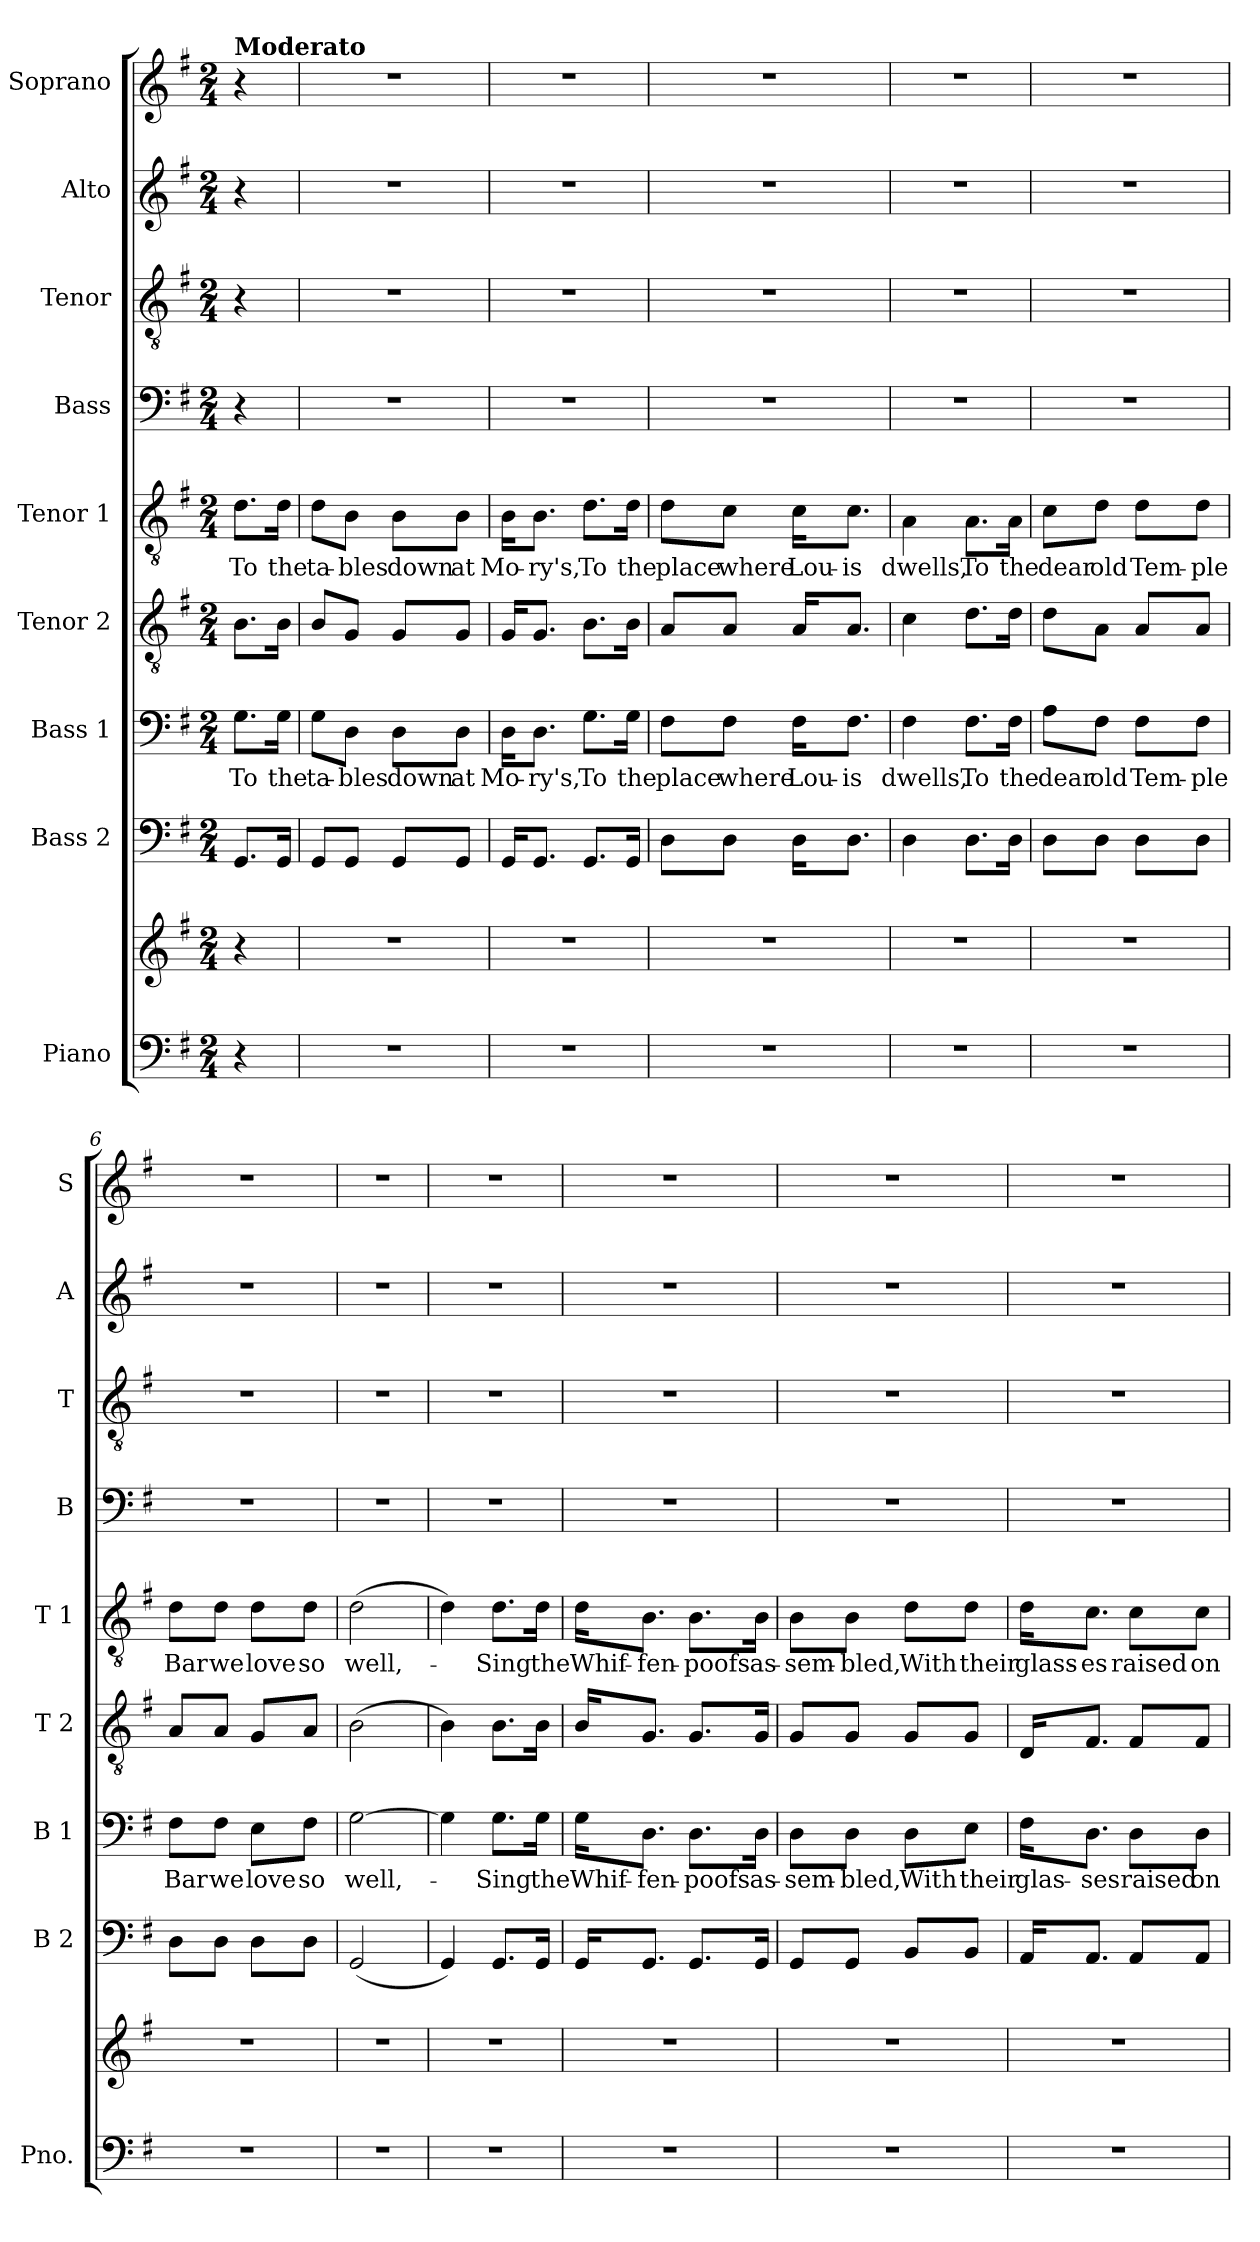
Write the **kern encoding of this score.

**kern	**kern	**kern	**kern	**text	**kern	**kern	**text	**kern	**kern	**kern	**kern
*part9	*part9	*part8	*part7	*part7	*part6	*part5	*part5	*part4	*part3	*part2	*part1
*staff10	*staff9	*staff8	*staff7	*staff7	*staff6	*staff5	*staff5	*staff4	*staff3	*staff2	*staff1
*I"Piano	*	*I"Bass 2	*I"Bass 1	*	*I"Tenor 2	*I"Tenor 1	*	*I"Bass	*I"Tenor	*I"Alto	*I"Soprano
*I'Pno.	*	*I'B 2	*I'B 1	*	*I'T 2	*I'T 1	*	*I'B	*I'T	*I'A	*I'S
*clefF4	*clefG2	*clefF4	*clefF4	*	*clefGv2	*clefGv2	*	*clefF4	*clefGv2	*clefG2	*clefG2
*k[f#]	*k[f#]	*k[f#]	*k[f#]	*	*k[f#]	*k[f#]	*	*k[f#]	*k[f#]	*k[f#]	*k[f#]
*G:	*G:	*G:	*G:	*	*G:	*G:	*	*G:	*G:	*G:	*G:
*M2/4	*M2/4	*M2/4	*M2/4	*	*M2/4	*M2/4	*	*M2/4	*M2/4	*M2/4	*M2/4
*MM96	*MM96	*MM96	*MM96	*	*MM96	*MM96	*	*MM96	*MM96	*MM96	*MM96
=	=	=	=	=	=	=	=	=	=	=	=
!	!	!	!	!	!	!	!	!	!	!	!LO:TX:a:B:t=Moderato
4r	4r	8.GG/L	8.G\L	To	8.B\L	8.d\L	To	4r	4r	4r	4r
.	.	16GG/Jk	16G\Jk	the	16B\Jk	16d\Jk	the	.	.	.	.
=1	=1	=1	=1	=1	=1	=1	=1	=1	=1	=1	=1
2r	2r	8GG/L	8G\L	ta-	8B/L	8d\L	ta-	2r	2r	2r	2r
.	.	8GG/J	8D\J	-bles	8G/J	8B\J	-bles	.	.	.	.
.	.	8GG/L	8D\L	down	8G/L	8B\L	down	.	.	.	.
.	.	8GG/J	8D\J	at	8G/J	8B\J	at	.	.	.	.
=2	=2	=2	=2	=2	=2	=2	=2	=2	=2	=2	=2
2r	2r	16GG/KL	16D\KL	Mo-	16G/KL	16B\KL	Mo-	2r	2r	2r	2r
.	.	8.GG/J	8.D\J	-ry's,	8.G/J	8.B\J	-ry's,	.	.	.	.
.	.	8.GG/L	8.G\L	To	8.B\L	8.d\L	To	.	.	.	.
.	.	16GG/Jk	16G\Jk	the	16B\Jk	16d\Jk	the	.	.	.	.
=3	=3	=3	=3	=3	=3	=3	=3	=3	=3	=3	=3
2r	2r	8D\L	8F#\L	place	8A/L	8d\L	place	2r	2r	2r	2r
.	.	8D\J	8F#\J	where	8A/J	8c\J	where	.	.	.	.
.	.	16D\KL	16F#\KL	Lou-	16A/KL	16c\KL	Lou-	.	.	.	.
.	.	8.D\J	8.F#\J	-is	8.A/J	8.c\J	-is	.	.	.	.
!!LO:PB:g=z
=4	=4	=4	=4	=4	=4	=4	=4	=4	=4	=4	=4
2r	2r	4D\	4F#\	dwells,	4c\	4A\	dwells,	2r	2r	2r	2r
.	.	8.D\L	8.F#\L	To	8.d\L	8.A\L	To	.	.	.	.
.	.	16D\Jk	16F#\Jk	the	16d\Jk	16A\Jk	the	.	.	.	.
=5	=5	=5	=5	=5	=5	=5	=5	=5	=5	=5	=5
2r	2r	8D\L	8A\L	dear	8d\L	8c\L	dear	2r	2r	2r	2r
.	.	8D\J	8F#\J	old	8A\J	8d\J	old	.	.	.	.
.	.	8D\L	8F#\L	Tem-	8A/L	8d\L	Tem-	.	.	.	.
.	.	8D\J	8F#\J	-ple	8A/J	8d\J	-ple	.	.	.	.
=6	=6	=6	=6	=6	=6	=6	=6	=6	=6	=6	=6
2r	2r	8D\L	8F#\L	Bar	8A/L	8d\L	Bar	2r	2r	2r	2r
.	.	8D\J	8F#\J	we	8A/J	8d\J	we	.	.	.	.
.	.	8D\L	8E\L	love	8G/L	8d\L	love	.	.	.	.
.	.	8D\J	8F#\J	so	8A/J	8d\J	so	.	.	.	.
=7	=7	=7	=7	=7	=7	=7	=7	=7	=7	=7	=7
2r	2r	(2GG/	[>2G\	well,-	(2B\	(2d\	well,-	2r	2r	2r	2r
!!LO:PB:g=z
=8	=8	=8	=8	=8	=8	=8	=8	=8	=8	=8	=8
2r	2r	4GG/)	4G\]	.	4B\)	4d\)	.	2r	2r	2r	2r
.	.	8.GG/L	8.G\L	-Sing	8.B\L	8.d\L	-Sing	.	.	.	.
.	.	16GG/Jk	16G\Jk	the	16B\Jk	16d\Jk	the	.	.	.	.
=9	=9	=9	=9	=9	=9	=9	=9	=9	=9	=9	=9
2r	2r	16GG/KL	16G\KL	Whif-	16B/KL	16d\KL	Whif-	2r	2r	2r	2r
.	.	8.GG/J	8.D\J	-fen-	8.G/J	8.B\J	-fen-	.	.	.	.
.	.	8.GG/L	8.D\L	-poofs	8.G/L	8.B\L	-poofs	.	.	.	.
.	.	16GG/Jk	16D\Jk	as-	16G/Jk	16B\Jk	as-	.	.	.	.
=10	=10	=10	=10	=10	=10	=10	=10	=10	=10	=10	=10
2r	2r	8GG/L	8D\L	-sem-	8G/L	8B\L	-sem-	2r	2r	2r	2r
.	.	8GG/J	8D\J	-bled,	8G/J	8B\J	-bled,	.	.	.	.
.	.	8BB/L	8D\L	With	8G/L	8d\L	With	.	.	.	.
.	.	8BB/J	8E\J	their	8G/J	8d\J	their	.	.	.	.
=11	=11	=11	=11	=11	=11	=11	=11	=11	=11	=11	=11
2r	2r	16AA/KL	16F#\KL	glas-	16D/KL	16d\KL	glass-	2r	2r	2r	2r
.	.	8.AA/J	8.D\J	-ses	8.F#/J	8.c\J	-es	.	.	.	.
.	.	8AA/L	8D\L	raised	8F#/L	8c\L	raised	.	.	.	.
.	.	8AA/J	8D\J	on	8F#/J	8c\J	on	.	.	.	.
=	=	=	=	=	=	=	=	=	=	=	=
*-	*-	*-	*-	*-	*-	*-	*-	*-	*-	*-	*-
